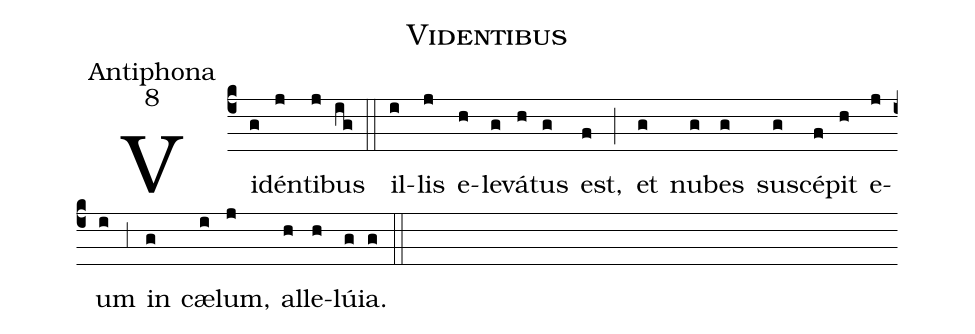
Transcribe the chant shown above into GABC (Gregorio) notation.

name:Videntibus;
office-part:Antiphona;
mode:8;
%%
(c4) Vi(g)dén(j)ti(j)bus(ig) (::)
il(i)lis(j) e(h)le(g)vá(h)tus(g) est,(f) (;) et(g) nu(g)bes(g) su(g)scé(f)pit(h) e(j)um(i) (,3) in(g) cæ(i)lum,(j) al(h)le(h)lú(g)ia.(g) (::)
